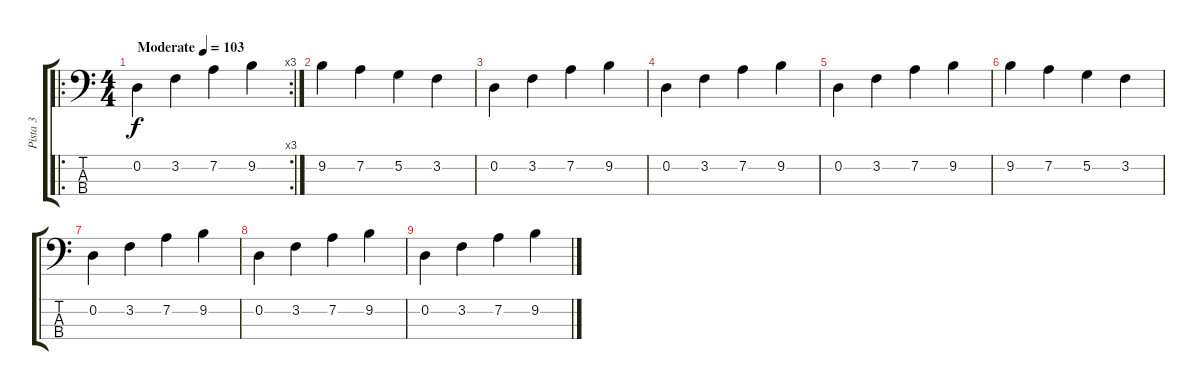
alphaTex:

\track ("Pista 3" "Pista 3") {instrument slapbass1}
\staff {score tabs}
\tuning (G2 D2 A1 E1) {hide}
\ro
\rc 3
\ts (4 4)
\tempo (103 "Moderate")
\clef f4
\ks c
0.2.4{dy f instrument slapbass1} 3.2.4 7.2.4 9.2.4 |
9.2.4 7.2.4 5.2.4 3.2.4 |
0.2.4 3.2.4 7.2.4 9.2.4 |
0.2.4 3.2.4 7.2.4 9.2.4 |
0.2.4 3.2.4 7.2.4 9.2.4 |
9.2.4 7.2.4 5.2.4 3.2.4 |
0.2.4 3.2.4 7.2.4 9.2.4 |
0.2.4 3.2.4 7.2.4 9.2.4 |
0.2.4 3.2.4 7.2.4 9.2.4
